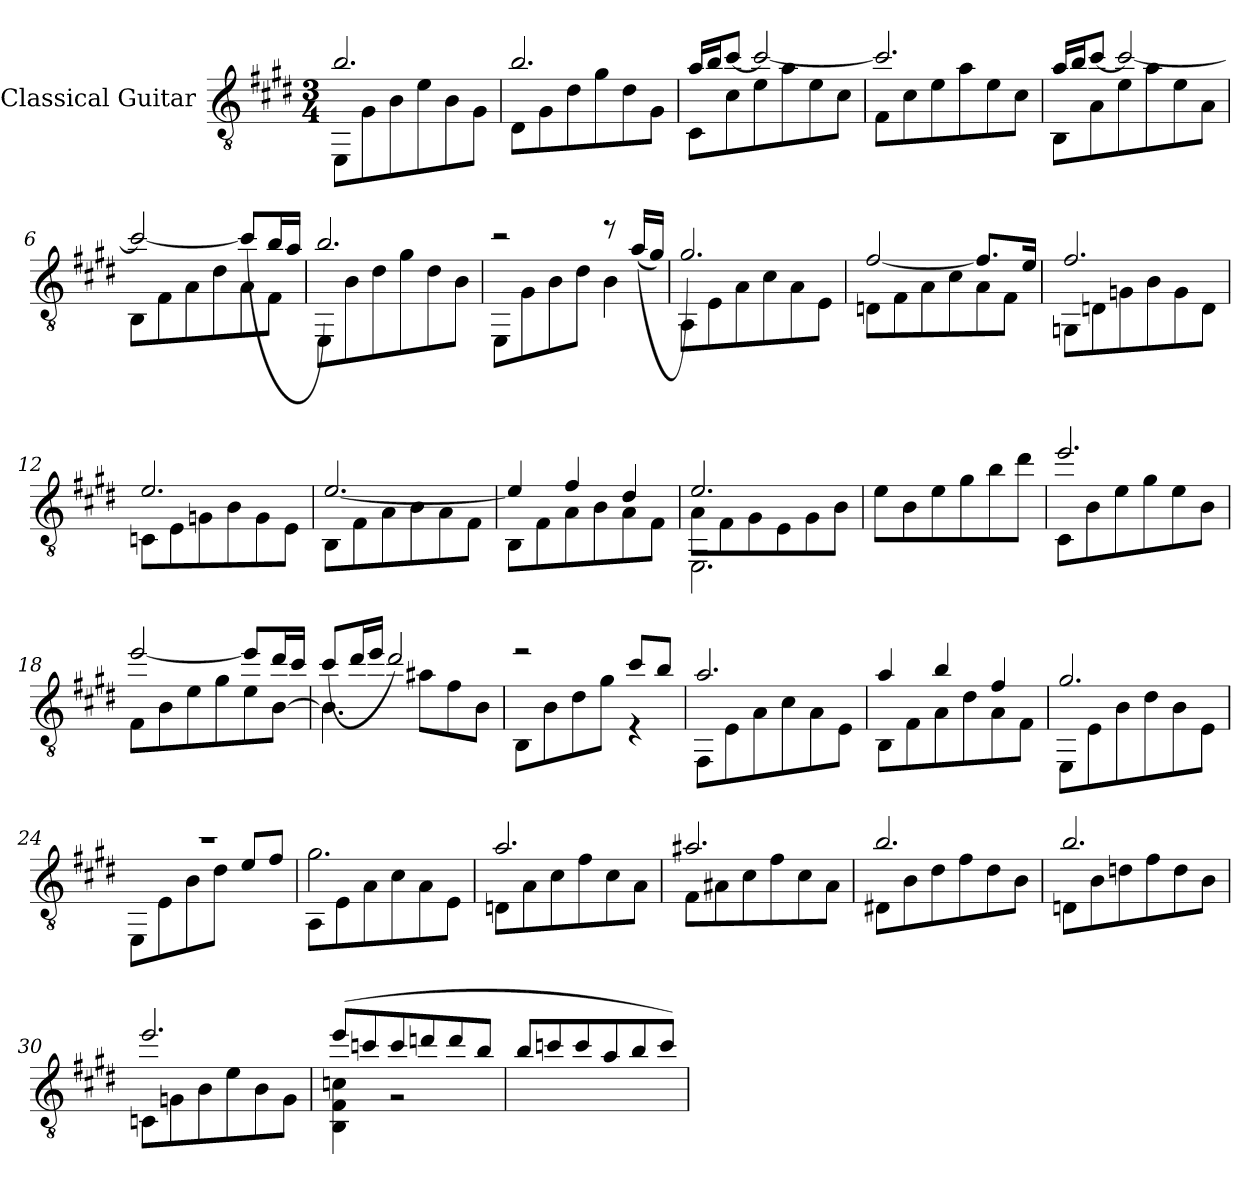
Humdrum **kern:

**kern
*part1
*staff1
*I"Classical Guitar
*I'Guit.
*clefGv2
*k[f#c#g#d#]
*M3/4
*MM80
=1
*^
8EE\L	2.b/
8G#\	.
8B\	.
8e\	.
8B\	.
8G#\J	.
=2	=2
8D#\L	2.b/
8G#\	.
8d#\	.
8g#\	.
8d#\	.
8G#\J	.
=3	=3
8C#\L	16a/LL
.	16b/J
8c#\	[8cc#/J
8e\	2cc#/_
8a\	.
8e\	.
8c#\J	.
=4	=4
8F#\L	2.cc#/]
8c#\	.
8e\	.
8a\	.
8e\	.
8c#\J	.
=5	=5
8BB\L	16a/LL
.	16b/J
8A\	[8cc#/J
8e\	2cc#/_
8a\	.
8e\	.
8A\J	.
!!LO:LB:g=z	!!
=6	=6
8BB\L	2cc#/_
8F#\	.
8A\	.
8d#\	.
8A\	(>8cc#/L]
8F#\J	16b/L
.	16a/JJ
=7	=7
8EE\L	2.b/)
8B\	.
8d#\	.
8g#\	.
8d#\	.
8B\J	.
=8	=8
8EE\L	2rcc
8G#\	.
8B\	.
8d#\J	.
4B\	8ree
.	(<(>16a/LL
.	16g#/JJ)
=9	=9
8AA\L	2.g#/)
8E\	.
8A\	.
8c#\	.
8A\	.
8E\J	.
=10	=10
8Dn\L	[2f#/
8F#\	.
8A\	.
8c#\	.
8A\	8.f#/L]
8F#\J	.
.	16e/Jk
!!LO:LB:g=z	!!
=11	=11
8GGn\L	2.f#/
8Dn\	.
8Gn\	.
8B\	.
8G\	.
8D\J	.
=12	=12
8Cn\L	2.e/
8E\	.
8Gn\	.
8B\	.
8G\	.
8E\J	.
=13	=13
8BB\L	[2.e/
8F#\	.
8A\	.
8B\	.
8A\	.
8F#\J	.
=14	=14
8BB\L	4e/]
8F#\	.
8A\	4f#/
8B\	.
8A\	4d#/
8F#\J	.
=15	=15
*	*^
8A\L	2.e/	2.EE\
8F#\	.	.
8G#\	.	.
8E\	.	.
8G#\	.	.
8B\J	.	.
*v	*v	*v
!!LO:LB:g=z
=16
8e\L
8B\
8e\
8g#\
8b\
8dd#\J
=17
*^
8C#\L	2.ee/
8B\	.
8e\	.
8g#\	.
8e\	.
8B\J	.
=18	=18
8F#\L	[2ee/
8B\	.
8e\	.
8g#\	.
8e\	8ee/L]
[8B\J	16dd#/L
.	16cc#/JJ
=19	=19
4.B\]	(>8cc#/L
.	16dd#/L
.	16ee/JJ
.	2dd#/)
8a#X\L	.
8f#\	.
8B\J	.
=20	=20
8BB\L	2ree
8B\	.
8d#\	.
8g#\J	.
4rE	8cc#/L
.	8b/J
!!LO:LB:g=z	!!
=21	=21
8FF#\L	2.a/
8E\	.
8A\	.
8c#\	.
8A\	.
8E\J	.
=22	=22
8BB\L	4a/
8F#\	.
8A\	4b/
8d#\	.
8A\	4f#/
8F#\J	.
=23	=23
8EE\L	2.g#/
8E\	.
8B\	.
8d#\	.
8B\	.
8E\J	.
=24	=24
8EE\L	2.rcc
8E\	.
8B\	.
8d#\J	.
8e/L	.
8f#/J	.
=25	=25
8AA\L	2.g#\
8E\	.
8A\	.
8c#\	.
8A\	.
8E\J	.
!!LO:LB:g=z	!!
=26	=26
8Dn\L	2.a/
8A\	.
8c#\	.
8f#\	.
8c#\	.
8A\J	.
=27	=27
8F#\L	2.a#X/
8A#X\	.
8c#\	.
8f#\	.
8c#\	.
8A#\J	.
=28	=28
8D#X\L	2.b/
8B\	.
8d#\	.
8f#\	.
8d#\	.
8B\J	.
=29	=29
8Dn\L	2.b/
8B\	.
8dn\	.
8f#\	.
8d\	.
8B\J	.
=30	=30
8Cn\L	2.ee/
8Gn\	.
8B\	.
8e\	.
8B\	.
8G\J	.
!!LO:LB:g=z	!!
=31	=31
(>8ee/L	4BB\ 4F#\ 4cn\
8ccn/	.
8cc/	2r
8ddn/	.
8dd/	.
8b/J	.
*v	*v
=32
8b/L
8ccn/
8cc/
8a/
8b/
8cc/J)
=
*-
